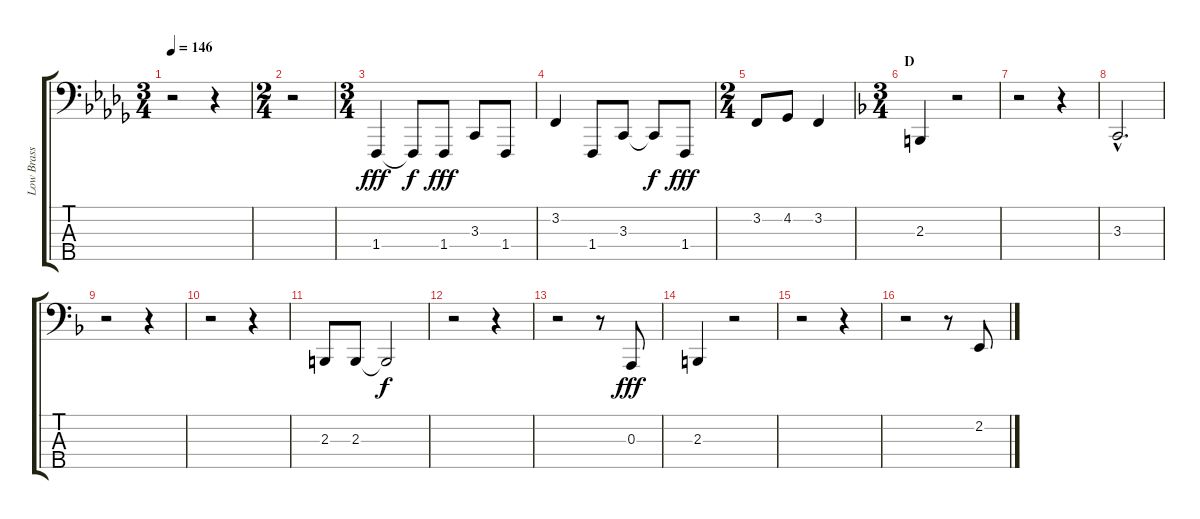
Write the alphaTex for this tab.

\track ("Low Brass" "Low Brass") {instrument brasssection}
\staff {score tabs}
\tuning (G2 D2 A1 E1 A0) {hide}
\ts (3 4)
\tempo 146
\clef f4
\ks db
r.2{dy fff} r.4 |
\ts (2 4)
r.2 |
\ts (3 4)
1.4.4 1.4{t}.8{dy f} 1.4.8{dy fff} 3.3.8 1.4.8 |
3.2.4 1.4.8 3.3.8 3.3{t}.8{dy f} 1.4.8{dy fff} |
\ts (2 4)
3.2.8 4.2.8 3.2.4 |
\ts (3 4)
\section ("" "D")
\ks f
2.3.4 r.2 |
r.2 r.4 |
3.3{hac}.2{d} |
r.2 r.4 |
r.2 r.4 |
2.3.8 2.3.8 2.3{t}.2{dy f} |
r.2 r.4 |
r.2 r.8 0.3.8{dy fff} |
2.3.4 r.2 |
r.2 r.4 |
r.2 r.8 2.2.8
